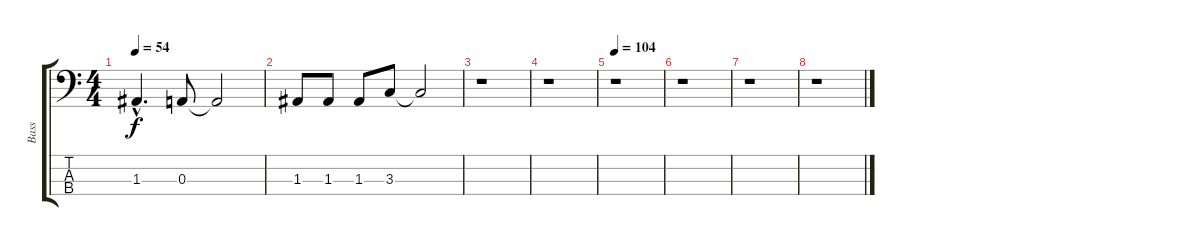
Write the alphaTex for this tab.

\track ("Bass" "Bass") {instrument electricbassfinger}
\staff {score tabs}
\tuning (G2 D2 A1 E1) {hide}
\ts (4 4)
\tempo 54
\clef f4
\ks c
1.3{hac}.4{d dy f} 0.3.8 0.3{t}.2 |
1.3.8 1.3.8 1.3.8 3.3.8 3.3{t}.2 |
r.1 |
r.1 |
\tempo 104
r.1 |
r.1 |
r.1 |
r.1
